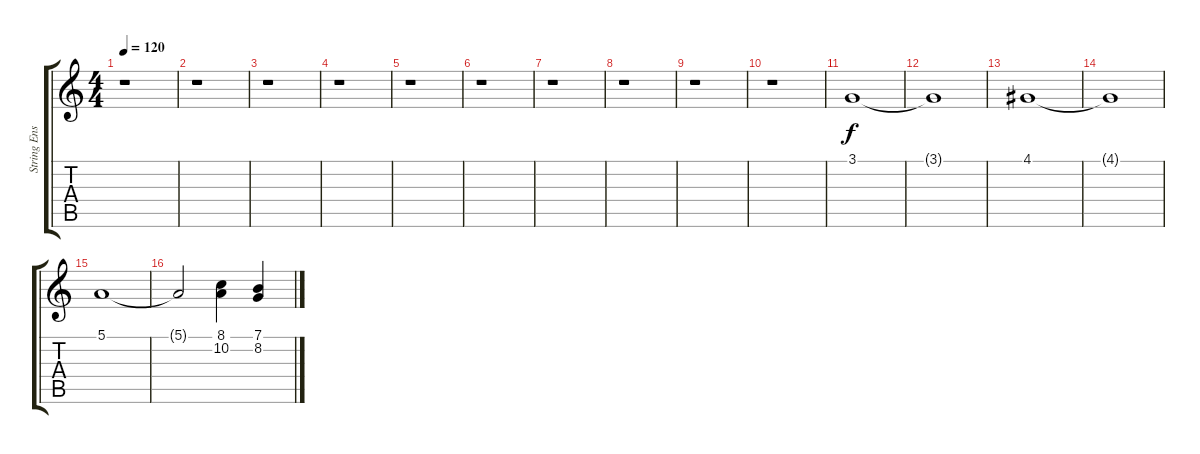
\track ("String Ensemble 1" "String Ens") {instrument stringensemble1}
\staff {score tabs}
\tuning (E4 B3 G3 D3 A2 E2) {hide}
\ts (4 4)
\tempo 120
\clef g2
\ks c
r.1{dy f} |
r.1 |
r.1 |
r.1 |
r.1 |
r.1 |
r.1 |
r.1 |
r.1 |
r.1 |
3.1.1 |
3.1{t}.1 |
4.1.1 |
4.1{t}.1 |
5.1.1 |
5.1{t}.2 (8.1 10.2).4 (7.1 8.2).4
